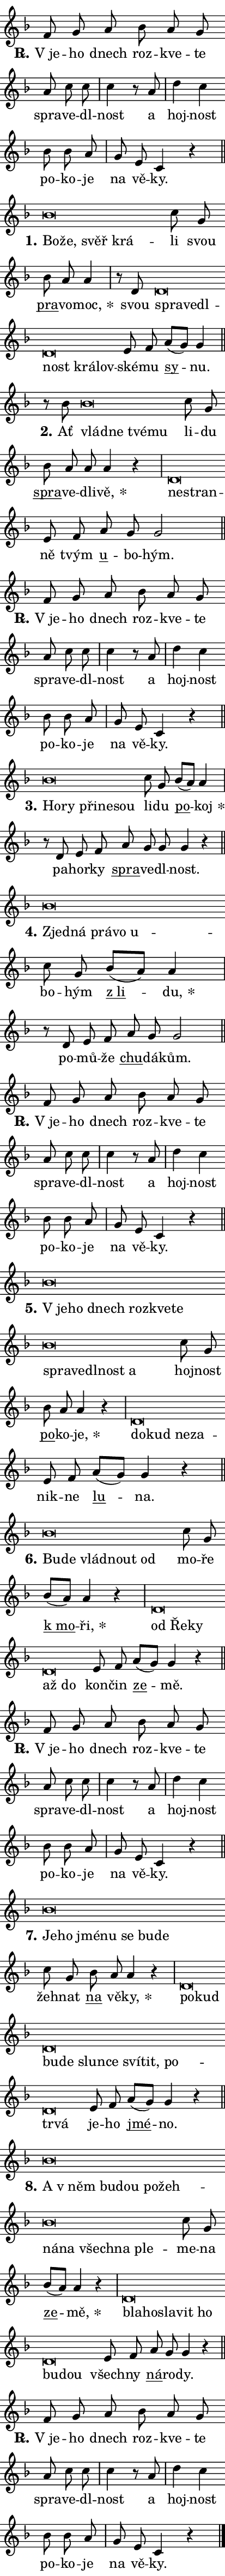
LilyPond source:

\version "2.22.1"
\header { tagline = "" }
\paper {
  indent = 0\cm
  top-margin = 0\cm
  right-margin = 0\cm
  bottom-margin = 0\cm
  left-margin = 0\cm
  paper-width = 7\cm
  page-breaking = #ly:one-page-breaking
  system-system-spacing.basic-distance = #11
  score-system-spacing.basic-distance = #11.3
  ragged-last = ##f
}


%% Author: Thomas Morley
%% https://lists.gnu.org/archive/html/lilypond-user/2020-05/msg00002.html
#(define (line-position grob)
"Returns position of @var[grob} in current system:
   @code{'start}, if at first time-step
   @code{'end}, if at last time-step
   @code{'middle} otherwise
"
  (let* ((col (ly:item-get-column grob))
         (ln (ly:grob-object col 'left-neighbor))
         (rn (ly:grob-object col 'right-neighbor))
         (col-to-check-left (if (ly:grob? ln) ln col))
         (col-to-check-right (if (ly:grob? rn) rn col))
         (break-dir-left
           (and
             (ly:grob-property col-to-check-left 'non-musical #f)
             (ly:item-break-dir col-to-check-left)))
         (break-dir-right
           (and
             (ly:grob-property col-to-check-right 'non-musical #f)
             (ly:item-break-dir col-to-check-right))))
        (cond ((eqv? 1 break-dir-left) 'start)
              ((eqv? -1 break-dir-right) 'end)
              (else 'middle))))

#(define (tranparent-at-line-position vctor)
  (lambda (grob)
  "Relying on @code{line-position} select the relevant enry from @var{vctor}.
Used to determine transparency,"
    (case (line-position grob)
      ((end) (not (vector-ref vctor 0)))
      ((middle) (not (vector-ref vctor 1)))
      ((start) (not (vector-ref vctor 2))))))

noteHeadBreakVisibility =
#(define-music-function (break-visibility)(vector?)
"Makes @code{NoteHead}s transparent relying on @var{break-visibility}"
#{
  \override NoteHead.transparent =
    #(tranparent-at-line-position break-visibility)
#})

#(define delete-ledgers-for-transparent-note-heads
  (lambda (grob)
    "Reads whether a @code{NoteHead} is transparent.
If so this @code{NoteHead} is removed from @code{'note-heads} from
@var{grob}, which is supposed to be @code{LedgerLineSpanner}.
As a result ledgers are not printed for this @code{NoteHead}"
    (let* ((nhds-array (ly:grob-object grob 'note-heads))
           (nhds-list
             (if (ly:grob-array? nhds-array)
                 (ly:grob-array->list nhds-array)
                 '()))
           ;; Relies on the transparent-property being done before
           ;; Staff.LedgerLineSpanner.after-line-breaking is executed.
           ;; This is fragile ...
           (to-keep
             (remove
               (lambda (nhd)
                 (ly:grob-property nhd 'transparent #f))
               nhds-list)))
      ;; TODO find a better method to iterate over grob-arrays, similiar
      ;; to filter/remove etc for lists
      ;; For now rebuilt from scratch
      (set! (ly:grob-object grob 'note-heads)  '())
      (for-each
        (lambda (nhd)
          (ly:pointer-group-interface::add-grob grob 'note-heads nhd))
        to-keep))))

hideNotes = {
  \noteHeadBreakVisibility #begin-of-line-visible
}
unHideNotes = {
  \noteHeadBreakVisibility #all-visible
}

% work-around for resetting accidentals
% https://lilypond.org/doc/v2.23/Documentation/notation/displaying-rhythms#unmetered-music
cadenzaMeasure = {
  \cadenzaOff
  \partial 1024 s1024
  \cadenzaOn
}

#(define-markup-command (accent layout props text) (markup?)
  "Underline accented syllable"
  (interpret-markup layout props
    #{\markup \override #'(offset . 4.3) \underline { #text }#}))

responsum = \markup \concat {
  "R" \hspace #-1.05 \path #0.1 #'((moveto 0 0.07) (lineto 0.9 0.8)) \hspace #0.05 "."
}

\layout {
    \context {
        \Staff
        \remove "Time_signature_engraver"
        \override LedgerLineSpanner.after-line-breaking = #delete-ledgers-for-transparent-note-heads
    }
    \context {
        \Voice {
            \override NoteHead.output-attributes = #'((class . "notehead"))
            \override Hairpin.height = #0.55
        }
    }
    \context {
        \Lyrics {
            \override StanzaNumber.output-attributes = #'((class . "stanzanumber"))
            \override LyricSpace.minimum-distance = #0.9
            \override LyricText.font-name = #"TeX Gyre Schola"
            \override LyricText.font-size = 1
            \override StanzaNumber.font-name = #"TeX Gyre Schola Bold"
            \override StanzaNumber.font-size = 1
        }
    }
}

% magnetic-lyrics.ily
%
%   written by
%     Jean Abou Samra <jean@abou-samra.fr>
%     Werner Lemberg <wl@gnu.org>
%
%   adapted by
%     Jiri Hon <jiri.hon@gmail.com>
%
% Version 2022-Apr-15

% https://www.mail-archive.com/lilypond-user@gnu.org/msg149350.html

#(define (Left_hyphen_pointer_engraver context)
   "Collect syllable-hyphen-syllable occurrences in lyrics and store
them in properties.  This engraver only looks to the left.  For
example, if the lyrics input is @code{foo -- bar}, it does the
following.

@itemize @bullet
@item
Set the @code{text} property of the @code{LyricHyphen} grob between
@q{foo} and @q{bar} to @code{foo}.

@item
Set the @code{left-hyphen} property of the @code{LyricText} grob with
text @q{foo} to the @code{LyricHyphen} grob between @q{foo} and
@q{bar}.
@end itemize

Use this auxiliary engraver in combination with the
@code{lyric-@/text::@/apply-@/magnetic-@/offset!} hook."
   (let ((hyphen #f)
         (text #f))
     (make-engraver
      (acknowledgers
       ((lyric-syllable-interface engraver grob source-engraver)
        (set! text grob)))
      (end-acknowledgers
       ((lyric-hyphen-interface engraver grob source-engraver)
        ;(when (not (grob::has-interface grob 'lyric-space-interface))
          (set! hyphen grob)));)
      ((stop-translation-timestep engraver)
       (when (and text hyphen)
         (ly:grob-set-object! text 'left-hyphen hyphen))
       (set! text #f)
       (set! hyphen #f)))))

#(define (lyric-text::apply-magnetic-offset! grob)
   "If the space between two syllables is less than the value in
property @code{LyricText@/.details@/.squash-threshold}, move the right
syllable to the left so that it gets concatenated with the left
syllable.

Use this function as a hook for
@code{LyricText@/.after-@/line-@/breaking} if the
@code{Left_@/hyphen_@/pointer_@/engraver} is active."
   (let ((hyphen (ly:grob-object grob 'left-hyphen #f)))
     (when hyphen
       (let ((left-text (ly:spanner-bound hyphen LEFT)))
         (when (grob::has-interface left-text 'lyric-syllable-interface)
           (let* ((common (ly:grob-common-refpoint grob left-text X))
                  (this-x-ext (ly:grob-extent grob common X))
                  (left-x-ext
                   (begin
                     ;; Trigger magnetism for left-text.
                     (ly:grob-property left-text 'after-line-breaking)
                     (ly:grob-extent left-text common X)))
                  ;; `delta` is the gap width between two syllables.
                  (delta (- (interval-start this-x-ext)
                            (interval-end left-x-ext)))
                  (details (ly:grob-property grob 'details))
                  (threshold (assoc-get 'squash-threshold details 0.2)))
             (when (< delta threshold)
               (let* (;; We have to manipulate the input text so that
                      ;; ligatures crossing syllable boundaries are not
                      ;; disabled.  For languages based on the Latin
                      ;; script this is essentially a beautification.
                      ;; However, for non-Western scripts it can be a
                      ;; necessity.
                      (lt (ly:grob-property left-text 'text))
                      (rt (ly:grob-property grob 'text))
                      (is-space (grob::has-interface hyphen 'lyric-space-interface))
                      (space (if is-space " " ""))
                      (space-markup (grob-interpret-markup grob " "))
                      (space-size (interval-length (ly:stencil-extent space-markup X)))
                      (extra-delta (if is-space space-size 0))
                      ;; Append new syllable.
                      (ltrt-space (if (and (string? lt) (string? rt))
                                (string-append lt space rt)
                                (make-concat-markup (list lt space rt))))
                      ;; Right-align `ltrt` to the right side.
                      (ltrt-space-markup (grob-interpret-markup
                               grob
                               (make-translate-markup
                                (cons (interval-length this-x-ext) 0)
                                (make-right-align-markup ltrt-space)))))
                 (begin
                   ;; Don't print `left-text`.
                   (ly:grob-set-property! left-text 'stencil #f)
                   ;; Set text and stencil (which holds all collected
                   ;; syllables so far) and shift it to the left.
                   (ly:grob-set-property! grob 'text ltrt-space)
                   (ly:grob-set-property! grob 'stencil ltrt-space-markup)
                   (ly:grob-translate-axis! grob (- (- delta extra-delta)) X))))))))))


#(define (lyric-hyphen::displace-bounds-first grob)
   ;; Make very sure this callback isn't triggered too early.
   (let ((left (ly:spanner-bound grob LEFT))
         (right (ly:spanner-bound grob RIGHT)))
     (ly:grob-property left 'after-line-breaking)
     (ly:grob-property right 'after-line-breaking)
     (ly:lyric-hyphen::print grob)))

squashThreshold = #0.4

\layout {
  \context {
    \Lyrics
    \consists #Left_hyphen_pointer_engraver
    \override LyricText.after-line-breaking =
      #lyric-text::apply-magnetic-offset!
    \override LyricHyphen.stencil = #lyric-hyphen::displace-bounds-first
    \override LyricText.details.squash-threshold = \squashThreshold
    \override LyricHyphen.minimum-distance = 0
    \override LyricHyphen.minimum-length = \squashThreshold
  }
}

squash = \override LyricText.details.squash-threshold = 9999
unSquash = \override LyricText.details.squash-threshold = \squashThreshold

left = \override LyricText.self-alignment-X = #LEFT
unLeft = \revert LyricText.self-alignment-X

starOffset = #(lambda (grob) 
                (let ((x_offset (ly:self-alignment-interface::aligned-on-x-parent grob)))
                  (if (= x_offset 0) 0 (+ x_offset 1.2))))

star = #(define-music-function (syllable)(string?)
"Append star separator at the end of a syllable"
#{
  \once \override LyricText.X-offset = #starOffset
  \lyricmode { \markup {
    #syllable
    \override #'((font-name . "TeX Gyre Schola Bold")) \hspace #0.2 \lower #0.65 \larger "*"
  } }
#})

starAccent = #(define-music-function (syllable)(string?)
"Append star separator at the end of a syllable and make accent"
#{
  \once \override LyricText.X-offset = #starOffset
  \lyricmode { \markup {
    \accent #syllable
    \override #'((font-name . "TeX Gyre Schola Bold")) \hspace #0.2 \lower #0.65 \larger "*"
  } }
#})

breath = #(define-music-function (syllable)(string?)
"Append breathing indicator at the end of a syllable"
#{
  \lyricmode { \markup { #syllable "+" } }
#})

optionalBreath = #(define-music-function (syllable)(string?)
"Append optional breathing indicator at the end of a syllable"
#{
  \lyricmode { \markup { #syllable "(+)" } }
#})


\score {
    <<
        \new Voice = "melody" { \cadenzaOn \key f \major \relative { f'8 g a bes a g \bar "" a c c \cadenzaMeasure \bar "|" c4 r8 a \cadenzaMeasure \bar "|" d4 c \bar "" bes8 bes a \cadenzaMeasure \bar "|" g e c4 r \cadenzaMeasure \bar "||" \break } }
        \new Lyrics \lyricsto "melody" { \lyricmode { \set stanza = \responsum
"V je" -- ho dnech roz -- kve -- te spra -- ve -- dl -- nost a hoj -- nost po -- ko -- je na vě -- ky. } }
    >>
    \layout {}
}

\score {
    <<
        \new Voice = "melody" { \cadenzaOn \key f \major \relative { bes'\breve*1/16 \hideNotes \breve*1/16 \bar "" \breve*1/16 \breve*1/16 \bar "" \unHideNotes c8 g \bar "" bes a a4 \cadenzaMeasure \bar "|" r8 d, d\breve*1/16 \hideNotes \breve*1/16 \bar "" \breve*1/16 \bar "" \breve*1/16 \bar "" \breve*1/16 \breve*1/16 \bar "" \unHideNotes e8 f \bar "" a[( g)] g4 \cadenzaMeasure \bar "||" \break } }
        \new Lyrics \lyricsto "melody" { \lyricmode { \set stanza = "1."
\left Bo -- \squash že, svěř krá -- \unLeft \unSquash li svou \markup \accent pra -- vo -- \star moc, svou \left spra -- \squash ve -- dl -- nost krá -- lov -- \unLeft \unSquash ské -- mu \markup \accent sy -- nu. } }
    >>
    \layout {}
}

\score {
    <<
        \new Voice = "melody" { \cadenzaOn \key f \major \relative { r8 bes' bes\breve*1/16 \hideNotes \breve*1/16 \bar "" \breve*1/16 \breve*1/16 \bar "" \unHideNotes c8 g \bar "" bes a a a4 r \cadenzaMeasure \bar "|" d,\breve*1/16 \hideNotes \breve*1/16 \bar "" \unHideNotes e8 f \bar "" a g g2 \cadenzaMeasure \bar "||" \break } }
        \new Lyrics \lyricsto "melody" { \lyricmode { \set stanza = "2."
Ať \left vlád -- \squash ne tvé -- mu \unLeft \unSquash li -- du \markup \accent spra -- ve -- dli -- \star vě, \left ne -- \squash stran -- \unLeft \unSquash ně tvým \markup \accent u -- bo -- hým. } }
    >>
    \layout {}
}

\score {
    <<
        \new Voice = "melody" { \cadenzaOn \key f \major \relative { f'8 g a bes a g \bar "" a c c \cadenzaMeasure \bar "|" c4 r8 a \cadenzaMeasure \bar "|" d4 c \bar "" bes8 bes a \cadenzaMeasure \bar "|" g e c4 r \cadenzaMeasure \bar "||" \break } }
        \new Lyrics \lyricsto "melody" { \lyricmode { \set stanza = \responsum
"V je" -- ho dnech roz -- kve -- te spra -- ve -- dl -- nost a hoj -- nost po -- ko -- je na vě -- ky. } }
    >>
    \layout {}
}

\score {
    <<
        \new Voice = "melody" { \cadenzaOn \key f \major \relative { bes'\breve*1/16 \hideNotes \breve*1/16 \bar "" \breve*1/16 \bar "" \breve*1/16 \breve*1/16 \bar "" \unHideNotes c8 g \bar "" bes[( a)] a4 \cadenzaMeasure \bar "|" r8 d, e8 f \bar "" a g g g4 r \cadenzaMeasure \bar "||" \break } }
        \new Lyrics \lyricsto "melody" { \lyricmode { \set stanza = "3."
\left Ho -- \squash ry při -- ne -- sou \unLeft \unSquash li -- du \markup \accent po -- \star koj pa -- hor -- ky \markup \accent spra -- ve -- dl -- nost. } }
    >>
    \layout {}
}

\score {
    <<
        \new Voice = "melody" { \cadenzaOn \key f \major \relative { bes'\breve*1/16 \hideNotes \breve*1/16 \bar "" \breve*1/16 \bar "" \breve*1/16 \breve*1/16 \bar "" \unHideNotes c8 g \bar "" bes[( a)] a4 \cadenzaMeasure \bar "|" r8 d, e8 f \bar "" a g g2 \cadenzaMeasure \bar "||" \break } }
        \new Lyrics \lyricsto "melody" { \lyricmode { \set stanza = "4."
\left Zjed -- \squash ná prá -- vo u -- \unLeft \unSquash bo -- hým \markup \accent "z li" -- \star du, po -- mů -- že \markup \accent chu -- dá -- kům. } }
    >>
    \layout {}
}

\score {
    <<
        \new Voice = "melody" { \cadenzaOn \key f \major \relative { f'8 g a bes a g \bar "" a c c \cadenzaMeasure \bar "|" c4 r8 a \cadenzaMeasure \bar "|" d4 c \bar "" bes8 bes a \cadenzaMeasure \bar "|" g e c4 r \cadenzaMeasure \bar "||" \break } }
        \new Lyrics \lyricsto "melody" { \lyricmode { \set stanza = \responsum
"V je" -- ho dnech roz -- kve -- te spra -- ve -- dl -- nost a hoj -- nost po -- ko -- je na vě -- ky. } }
    >>
    \layout {}
}

\score {
    <<
        \new Voice = "melody" { \cadenzaOn \key f \major \relative { bes'\breve*1/16 \hideNotes \breve*1/16 \bar "" \breve*1/16 \bar "" \breve*1/16 \bar "" \breve*1/16 \bar "" \breve*1/16 \bar "" \breve*1/16 \bar "" \breve*1/16 \bar "" \breve*1/16 \bar "" \breve*1/16 \breve*1/16 \bar "" \unHideNotes c8 g \bar "" bes a a4 r \cadenzaMeasure \bar "|" d,\breve*1/16 \hideNotes \breve*1/16 \bar "" \breve*1/16 \breve*1/16 \bar "" \unHideNotes e8 f \bar "" a[( g)] g4 r \cadenzaMeasure \bar "||" \break } }
        \new Lyrics \lyricsto "melody" { \lyricmode { \set stanza = "5."
\left "V je" -- \squash ho dnech roz -- kve -- te spra -- ve -- dl -- nost a \unLeft \unSquash hoj -- nost \markup \accent po -- ko -- \star je, \left do -- \squash kud ne -- za -- \unLeft \unSquash nik -- ne \markup \accent lu -- na. } }
    >>
    \layout {}
}

\score {
    <<
        \new Voice = "melody" { \cadenzaOn \key f \major \relative { bes'\breve*1/16 \hideNotes \breve*1/16 \bar "" \breve*1/16 \bar "" \breve*1/16 \breve*1/16 \bar "" \unHideNotes c8 g \bar "" bes[( a)] a4 r \cadenzaMeasure \bar "|" d,\breve*1/16 \hideNotes \breve*1/16 \bar "" \breve*1/16 \bar "" \breve*1/16 \breve*1/16 \bar "" \unHideNotes e8 f \bar "" a[( g)] g4 r \cadenzaMeasure \bar "||" \break } }
        \new Lyrics \lyricsto "melody" { \lyricmode { \set stanza = "6."
\left Bu -- \squash de vlád -- nout od \unLeft \unSquash mo -- ře \markup \accent "k mo" -- \star ři, \left od \squash Ře -- ky až do \unLeft \unSquash kon -- čin \markup \accent ze -- mě. } }
    >>
    \layout {}
}

\score {
    <<
        \new Voice = "melody" { \cadenzaOn \key f \major \relative { f'8 g a bes a g \bar "" a c c \cadenzaMeasure \bar "|" c4 r8 a \cadenzaMeasure \bar "|" d4 c \bar "" bes8 bes a \cadenzaMeasure \bar "|" g e c4 r \cadenzaMeasure \bar "||" \break } }
        \new Lyrics \lyricsto "melody" { \lyricmode { \set stanza = \responsum
"V je" -- ho dnech roz -- kve -- te spra -- ve -- dl -- nost a hoj -- nost po -- ko -- je na vě -- ky. } }
    >>
    \layout {}
}

\score {
    <<
        \new Voice = "melody" { \cadenzaOn \key f \major \relative { bes'\breve*1/16 \hideNotes \breve*1/16 \bar "" \breve*1/16 \bar "" \breve*1/16 \bar "" \breve*1/16 \bar "" \breve*1/16 \breve*1/16 \bar "" \unHideNotes c8 g \bar "" bes a a4 r \cadenzaMeasure \bar "|" d,\breve*1/16 \hideNotes \breve*1/16 \bar "" \breve*1/16 \bar "" \breve*1/16 \bar "" \breve*1/16 \bar "" \breve*1/16 \bar "" \breve*1/16 \bar "" \breve*1/16 \bar "" \breve*1/16 \bar "" \breve*1/16 \breve*1/16 \bar "" \unHideNotes e8 f \bar "" a[( g)] g4 r \cadenzaMeasure \bar "||" \break } }
        \new Lyrics \lyricsto "melody" { \lyricmode { \set stanza = "7."
\left Je -- \squash ho jmé -- nu se bu -- de \unLeft \unSquash žeh -- nat \markup \accent na vě -- \star ky, \left po -- \squash kud bu -- de slun -- ce sví -- tit, po -- tr -- vá \unLeft \unSquash je -- ho \markup \accent jmé -- no. } }
    >>
    \layout {}
}

\score {
    <<
        \new Voice = "melody" { \cadenzaOn \key f \major \relative { bes'\breve*1/16 \hideNotes \breve*1/16 \bar "" \breve*1/16 \bar "" \breve*1/16 \bar "" \breve*1/16 \bar "" \breve*1/16 \bar "" \breve*1/16 \bar "" \breve*1/16 \bar "" \breve*1/16 \bar "" \breve*1/16 \breve*1/16 \bar "" \unHideNotes c8 g \bar "" bes[( a)] a4 r \cadenzaMeasure \bar "|" d,\breve*1/16 \hideNotes \breve*1/16 \bar "" \breve*1/16 \bar "" \breve*1/16 \bar "" \breve*1/16 \bar "" \breve*1/16 \breve*1/16 \bar "" \unHideNotes e8 f \bar "" a g g4 r \cadenzaMeasure \bar "||" \break } }
        \new Lyrics \lyricsto "melody" { \lyricmode { \set stanza = "8."
\left A \squash "v něm" bu -- dou po -- žeh -- ná -- na všech -- na ple -- \unLeft \unSquash me -- na \markup \accent ze -- \star mě, \left bla -- \squash ho -- sla -- vit ho bu -- dou \unLeft \unSquash všech -- ny \markup \accent ná -- ro -- dy. } }
    >>
    \layout {}
}

\score {
    <<
        \new Voice = "melody" { \cadenzaOn \key f \major \relative { f'8 g a bes a g \bar "" a c c \cadenzaMeasure \bar "|" c4 r8 a \cadenzaMeasure \bar "|" d4 c \bar "" bes8 bes a \cadenzaMeasure \bar "|" g e c4 r \cadenzaMeasure \bar "||" \break } \bar "|." }
        \new Lyrics \lyricsto "melody" { \lyricmode { \set stanza = \responsum
"V je" -- ho dnech roz -- kve -- te spra -- ve -- dl -- nost a hoj -- nost po -- ko -- je na vě -- ky. } }
    >>
    \layout {}
}
